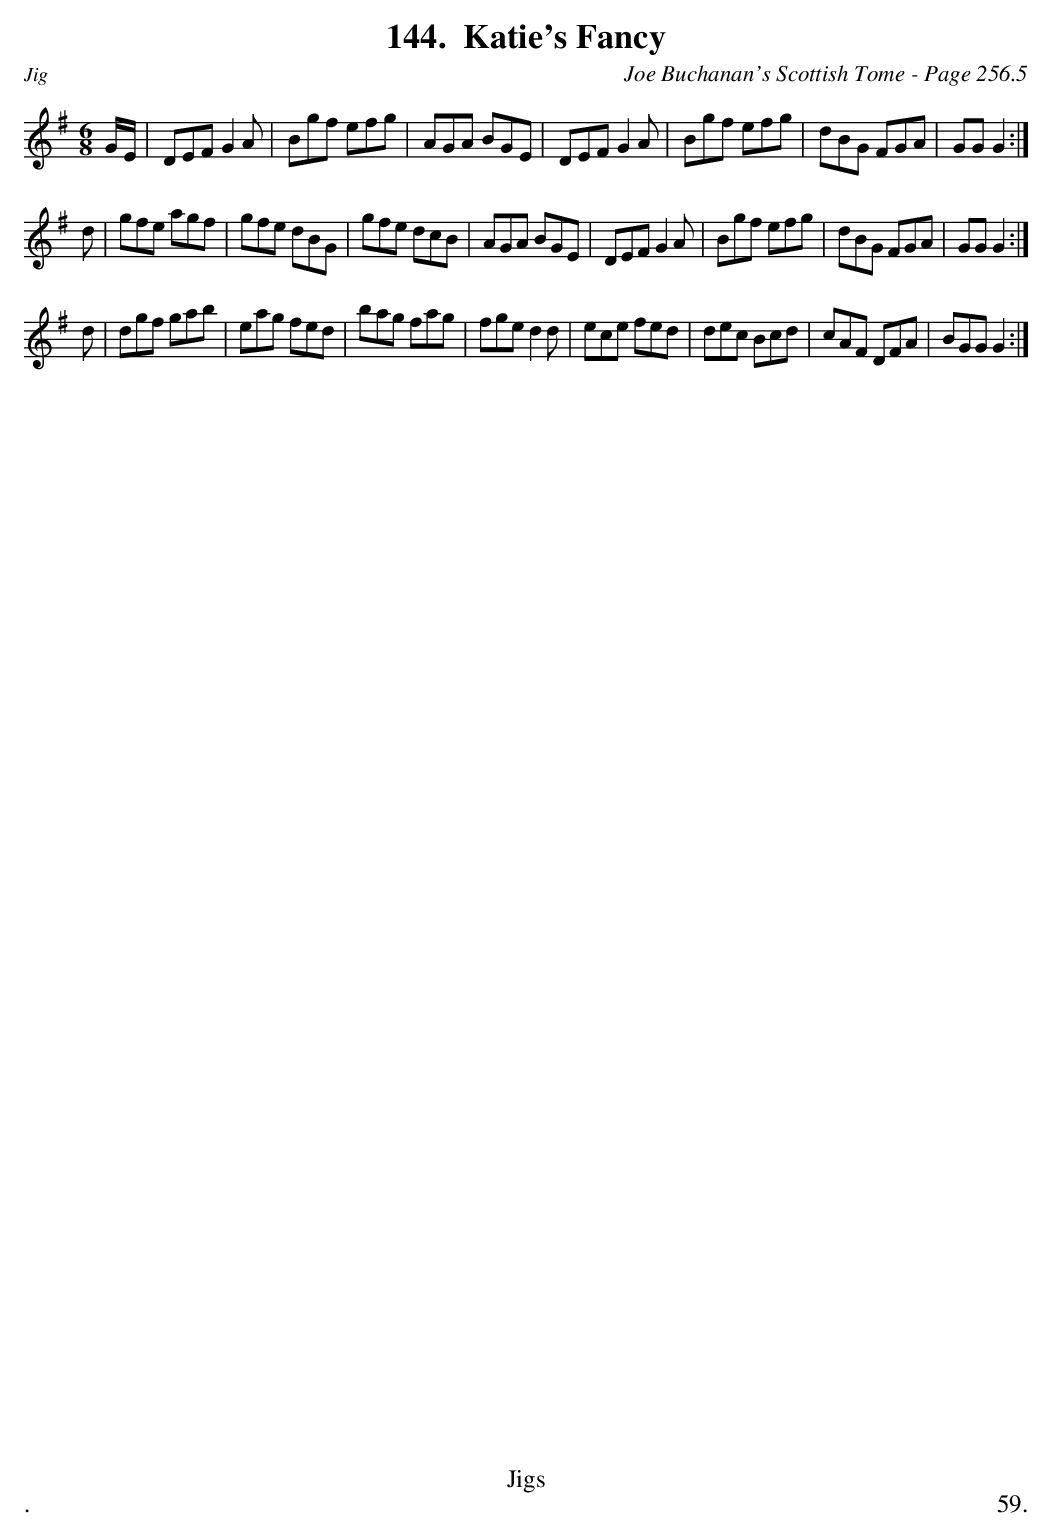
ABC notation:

X:1
T:Katie's Fancy
C:Joe Buchanan's Scottish Tome - Page 256.5
L:1/8
M:6/8
K:G
G/E/ | DEF G2 A | Bgf efg | AGA BGE | DEF G2 A | Bgf efg | dBG FGA | GG G2 :|
d | gfe agf | gfe dBG | gfe dcB | AGA BGE | DEF G2 A | Bgf efg | dBG FGA | GG G2 :|
d | dgf gab | eag fed| bag fag | fge d2 d | ece fed | dec Bcd | cAF DFA | BGG G2 :|
